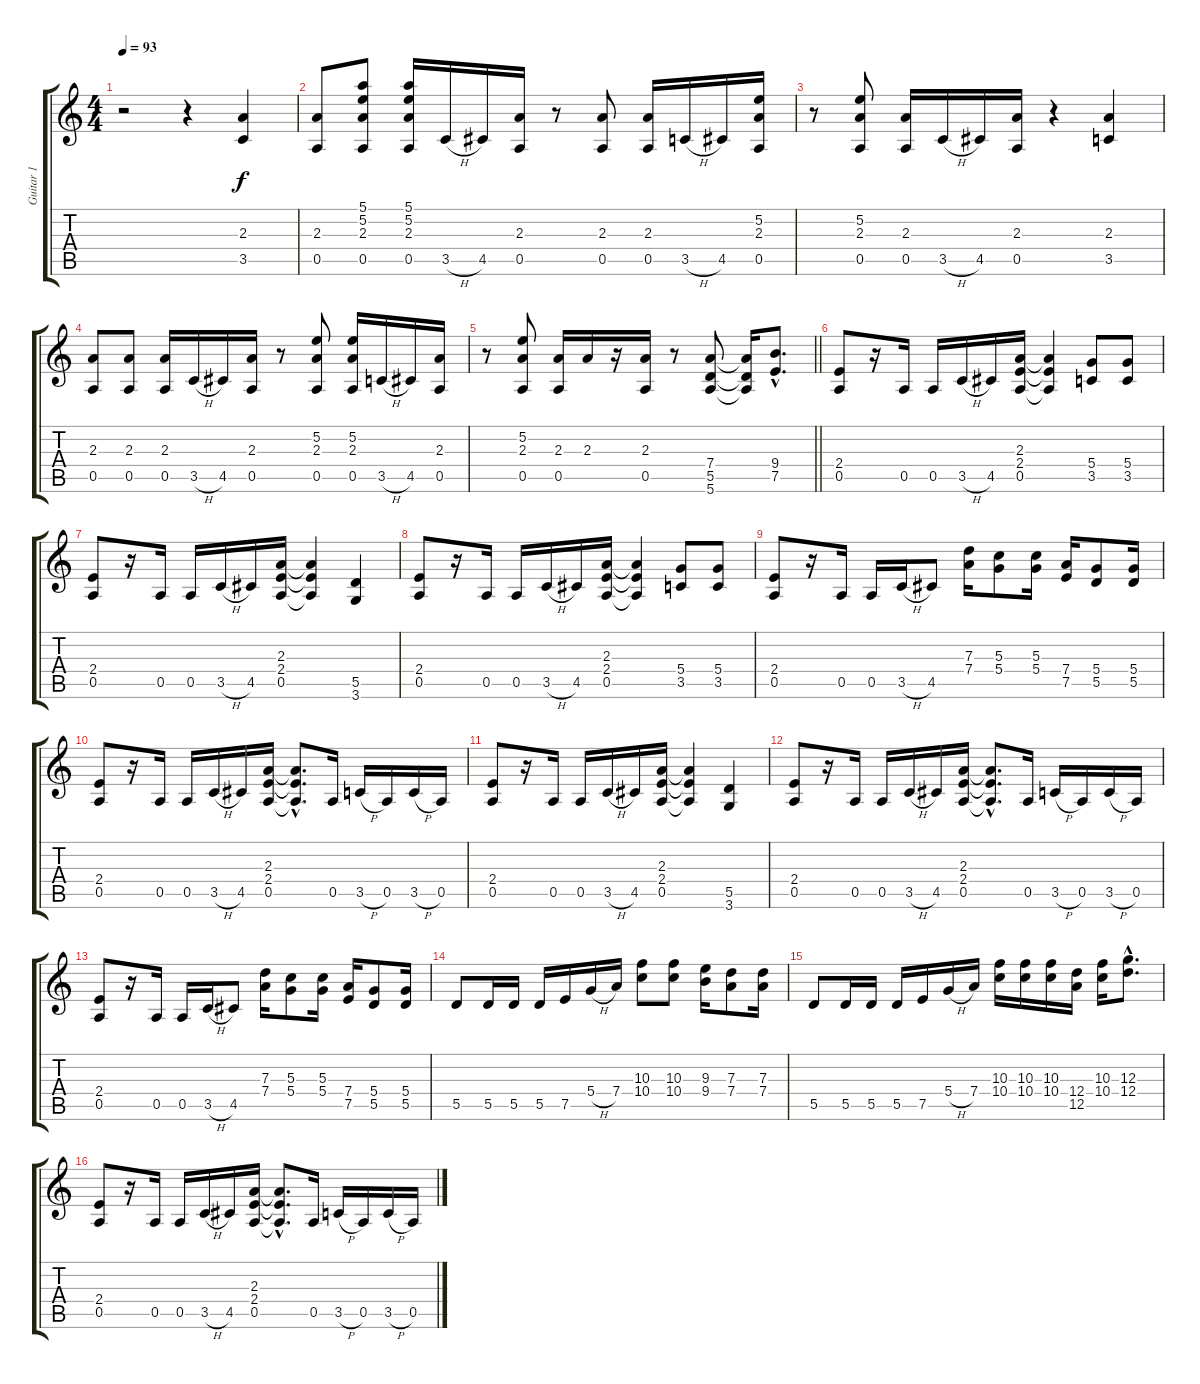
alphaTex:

\track ("Guitar 1" "Guitar 1") {instrument overdrivenguitar}
\staff {score tabs}
\tuning (E4 B3 G3 D3 A2 E2) {hide}
\ts (4 4)
\tempo 93
\clef g2
\ks c
r.2{dy f instrument overdrivenguitar} r.4 (2.3 3.5).4 |
(2.3 0.5).8 (5.1 5.2 2.3 0.5).8 (5.1 5.2 2.3 0.5).16 3.5{h}.16 4.5.16 (2.3 0.5).16 r.8 (2.3 0.5).8 (2.3 0.5).16 3.5{h}.16 4.5.16 (5.2 2.3 0.5).16 |
r.8 (5.2 2.3 0.5).8 (2.3 0.5).16 3.5{h}.16 4.5.16 (2.3 0.5).16 r.4 (2.3 3.5).4 |
(2.3 0.5).8 (2.3 0.5).8 (2.3 0.5).16 3.5{h}.16 4.5.16 (2.3 0.5).16 r.8 (5.2 2.3 0.5).8 (5.2 2.3 0.5).16 3.5{h}.16 4.5.16 (2.3 0.5).16 |
\barLineRight lightlight
r.8 (5.2 2.3 0.5).8 (2.3 0.5).16 2.3.16 r.16 (2.3 0.5).16 r.8 (7.4 5.5 5.6).8 (7.4{t} 5.5{t} 5.6{t}).16 (9.4{hac} 7.5{hac}).8{d} |
(2.4 0.5).8{volume 8} r.16 0.5.16 0.5.16 3.5{h}.16 4.5.16 (2.3 2.4 0.5).16 (2.3{t} 2.4{t} 0.5{t}).4 (5.4 3.5).8 (5.4 3.5).8 |
(2.4 0.5).8 r.16 0.5.16 0.5.16 3.5{h}.16 4.5.16 (2.3 2.4 0.5).16 (2.3{t} 2.4{t} 0.5{t}).4 (5.5 3.6).4 |
(2.4 0.5).8 r.16 0.5.16 0.5.16 3.5{h}.16 4.5.16 (2.3 2.4 0.5).16 (2.3{t} 2.4{t} 0.5{t}).4 (5.4 3.5).8 (5.4 3.5).8 |
(2.4 0.5).8 r.16 0.5.16 0.5.16 3.5{h}.16 4.5.8 (7.3 7.4).16 (5.3 5.4).8 (5.3 5.4).16 (7.4 7.5).16 (5.4 5.5).8 (5.4 5.5).16 |
(2.4 0.5).8{volume 16} r.16 0.5.16 0.5.16 3.5{h}.16 4.5.16 (2.3 2.4 0.5).16 (2.3{hac t} 2.4{hac t} 0.5{hac t}).8{d} 0.5.16 3.5{h}.16 0.5.16 3.5{h}.16 0.5.16 |
(2.4 0.5).8 r.16 0.5.16 0.5.16 3.5{h}.16 4.5.16 (2.3 2.4 0.5).16 (2.3{t} 2.4{t} 0.5{t}).4 (5.5 3.6).4 |
(2.4 0.5).8 r.16 0.5.16 0.5.16 3.5{h}.16 4.5.16 (2.3 2.4 0.5).16 (2.3{hac t} 2.4{hac t} 0.5{hac t}).8{d} 0.5.16 3.5{h}.16 0.5.16 3.5{h}.16 0.5.16 |
(2.4 0.5).8 r.16 0.5.16 0.5.16 3.5{h}.16 4.5.8 (7.3 7.4).16 (5.3 5.4).8 (5.3 5.4).16 (7.4 7.5).16 (5.4 5.5).8 (5.4 5.5).16 |
5.5.8 5.5.16 5.5.16 5.5.16 7.5.16 5.4{h}.16 7.4.16 (10.3 10.4).8 (10.3 10.4).8 (9.3 9.4).16 (7.3 7.4).8 (7.3 7.4).16 |
5.5.8 5.5.16 5.5.16 5.5.16 7.5.16 5.4{h}.16 7.4.16 (10.3 10.4).16 (10.3 10.4).16 (10.3 10.4).16 (12.4 12.5).16 (10.3 10.4).16 (12.3{hac} 12.4{hac}).8{d} |
(2.4 0.5).8 r.16 0.5.16 0.5.16 3.5{h}.16 4.5.16 (2.3 2.4 0.5).16 (2.3{hac t} 2.4{hac t} 0.5{hac t}).8{d} 0.5.16 3.5{h}.16 0.5.16 3.5{h}.16 0.5.16
